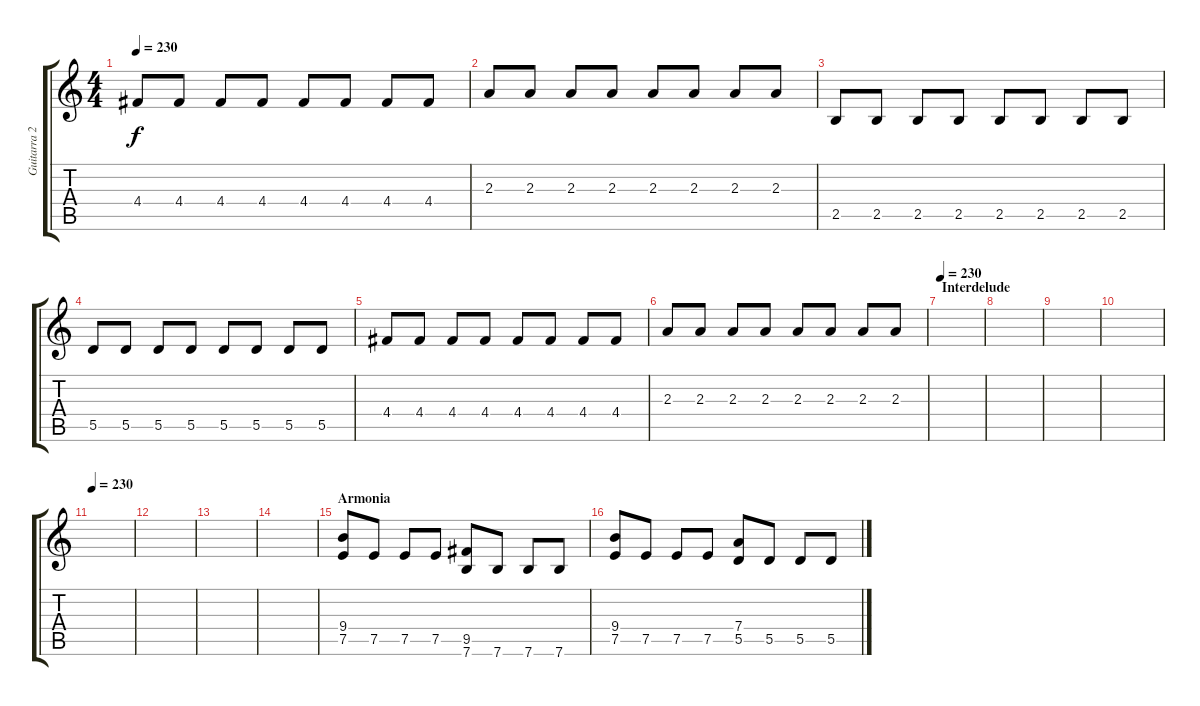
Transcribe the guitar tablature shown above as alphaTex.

\track ("Guitarra 2" "Guitarra 2") {instrument overdrivenguitar}
\staff {score tabs}
\tuning (E4 B3 G3 D3 A2 E2) {hide}
\ts (4 4)
\tempo 230
\clef g2
\ks c
4.4.8{dy f} 4.4.8 4.4.8 4.4.8 4.4.8 4.4.8 4.4.8 4.4.8 |
2.3.8 2.3.8 2.3.8 2.3.8 2.3.8 2.3.8 2.3.8 2.3.8 |
2.5.8 2.5.8 2.5.8 2.5.8 2.5.8 2.5.8 2.5.8 2.5.8 |
5.5.8 5.5.8 5.5.8 5.5.8 5.5.8 5.5.8 5.5.8 5.5.8 |
4.4.8 4.4.8 4.4.8 4.4.8 4.4.8 4.4.8 4.4.8 4.4.8 |
2.3.8 2.3.8 2.3.8 2.3.8 2.3.8 2.3.8 2.3.8 2.3.8 |
\section ("" "Interdelude")
\tempo 230
|
|
|
|
\tempo 230
|
|
|
|
\section ("" "Armonia")
(9.4 7.5).8{volume 16 instrument electricguitarmuted} 7.5.8 7.5.8 7.5.8 (9.5 7.6).8 7.6.8 7.6.8 7.6.8 |
(9.4 7.5).8 7.5.8 7.5.8 7.5.8 (7.4 5.5).8 5.5.8 5.5.8 5.5.8
